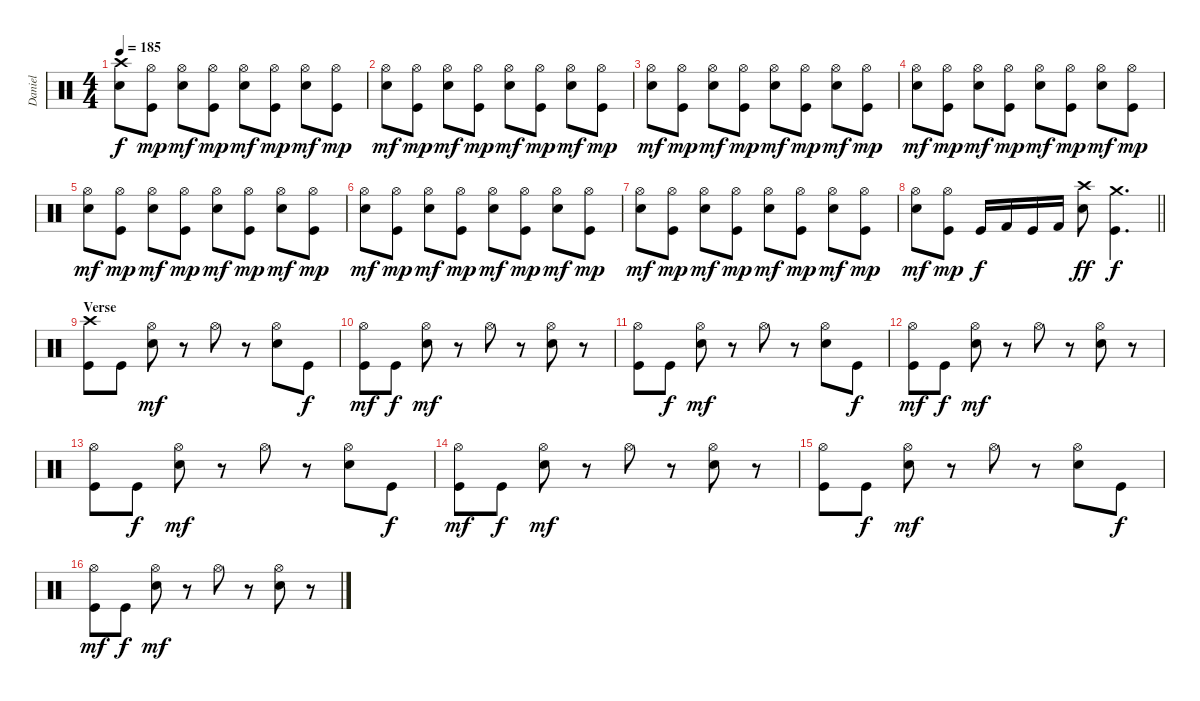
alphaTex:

\track ("Daniel" "Daniel") {instrument percussion}
\staff {score}
\articulation defaults
\ts (4 4)
\tempo 185
\clef neutral
\ks c
("Electric Snare (hit)" "Crash high (hit)").8{dy f} ("Kick (hit)" "Hi-Hat (open)").8{dy mp} ("Electric Snare (hit)" "Hi-Hat (open)").8{dy mf} ("Kick (hit)" "Hi-Hat (open)").8{dy mp} ("Electric Snare (hit)" "Hi-Hat (open)").8{dy mf} ("Kick (hit)" "Hi-Hat (open)").8{dy mp} ("Electric Snare (hit)" "Hi-Hat (open)").8{dy mf} ("Kick (hit)" "Hi-Hat (open)").8{dy mp} |
("Electric Snare (hit)" "Hi-Hat (open)").8{dy mf} ("Kick (hit)" "Hi-Hat (open)").8{dy mp} ("Electric Snare (hit)" "Hi-Hat (open)").8{dy mf} ("Kick (hit)" "Hi-Hat (open)").8{dy mp} ("Electric Snare (hit)" "Hi-Hat (open)").8{dy mf} ("Kick (hit)" "Hi-Hat (open)").8{dy mp} ("Electric Snare (hit)" "Hi-Hat (open)").8{dy mf} ("Kick (hit)" "Hi-Hat (open)").8{dy mp} |
("Electric Snare (hit)" "Hi-Hat (open)").8{dy mf} ("Kick (hit)" "Hi-Hat (open)").8{dy mp} ("Electric Snare (hit)" "Hi-Hat (open)").8{dy mf} ("Kick (hit)" "Hi-Hat (open)").8{dy mp} ("Electric Snare (hit)" "Hi-Hat (open)").8{dy mf} ("Kick (hit)" "Hi-Hat (open)").8{dy mp} ("Electric Snare (hit)" "Hi-Hat (open)").8{dy mf} ("Kick (hit)" "Hi-Hat (open)").8{dy mp} |
("Electric Snare (hit)" "Hi-Hat (open)").8{dy mf} ("Kick (hit)" "Hi-Hat (open)").8{dy mp} ("Electric Snare (hit)" "Hi-Hat (open)").8{dy mf} ("Kick (hit)" "Hi-Hat (open)").8{dy mp} ("Electric Snare (hit)" "Hi-Hat (open)").8{dy mf} ("Kick (hit)" "Hi-Hat (open)").8{dy mp} ("Electric Snare (hit)" "Hi-Hat (open)").8{dy mf} ("Kick (hit)" "Hi-Hat (open)").8{dy mp} |
("Electric Snare (hit)" "Hi-Hat (open)").8{dy mf} ("Kick (hit)" "Hi-Hat (open)").8{dy mp} ("Electric Snare (hit)" "Hi-Hat (open)").8{dy mf} ("Kick (hit)" "Hi-Hat (open)").8{dy mp} ("Electric Snare (hit)" "Hi-Hat (open)").8{dy mf} ("Kick (hit)" "Hi-Hat (open)").8{dy mp} ("Electric Snare (hit)" "Hi-Hat (open)").8{dy mf} ("Kick (hit)" "Hi-Hat (open)").8{dy mp} |
("Electric Snare (hit)" "Hi-Hat (open)").8{dy mf} ("Kick (hit)" "Hi-Hat (open)").8{dy mp} ("Electric Snare (hit)" "Hi-Hat (open)").8{dy mf} ("Kick (hit)" "Hi-Hat (open)").8{dy mp} ("Electric Snare (hit)" "Hi-Hat (open)").8{dy mf} ("Kick (hit)" "Hi-Hat (open)").8{dy mp} ("Electric Snare (hit)" "Hi-Hat (open)").8{dy mf} ("Kick (hit)" "Hi-Hat (open)").8{dy mp} |
("Electric Snare (hit)" "Hi-Hat (open)").8{dy mf} ("Kick (hit)" "Hi-Hat (open)").8{dy mp} ("Electric Snare (hit)" "Hi-Hat (open)").8{dy mf} ("Kick (hit)" "Hi-Hat (open)").8{dy mp} ("Electric Snare (hit)" "Hi-Hat (open)").8{dy mf} ("Kick (hit)" "Hi-Hat (open)").8{dy mp} ("Electric Snare (hit)" "Hi-Hat (open)").8{dy mf} ("Kick (hit)" "Hi-Hat (open)").8{dy mp} |
\barLineRight lightlight
("Electric Snare (hit)" "Hi-Hat (open)").8{dy mf} ("Kick (hit)" "Hi-Hat (open)").8{dy mp} "Kick (hit)".16{dy f} "Kick (hit) 2".16 "Kick (hit)".16 "Kick (hit) 2".16 ("Electric Snare (hit)" "Crash high (hit)").8{dy ff} ("Kick (hit)" "Crash medium (hit)").4{d dy f} |
\section ("" "Verse")
("Kick (hit)" "Crash high (hit)").8 "Kick (hit)".8 ("Electric Snare (hit)" "Hi-Hat (open)").8{dy mf} r.8 "Hi-Hat (open)".8 r.8 ("Electric Snare (hit)" "Hi-Hat (open)").8 "Kick (hit)".8{dy f} |
("Kick (hit)" "Hi-Hat (open)").8{dy mf} "Kick (hit)".8{dy f} ("Electric Snare (hit)" "Hi-Hat (open)").8{dy mf} r.8 "Hi-Hat (open)".8 r.8 ("Electric Snare (hit)" "Hi-Hat (open)").8 r.8 |
("Kick (hit)" "Hi-Hat (open)").8 "Kick (hit)".8{dy f} ("Electric Snare (hit)" "Hi-Hat (open)").8{dy mf} r.8 "Hi-Hat (open)".8 r.8 ("Electric Snare (hit)" "Hi-Hat (open)").8 "Kick (hit)".8{dy f} |
("Kick (hit)" "Hi-Hat (open)").8{dy mf} "Kick (hit)".8{dy f} ("Electric Snare (hit)" "Hi-Hat (open)").8{dy mf} r.8 "Hi-Hat (open)".8 r.8 ("Electric Snare (hit)" "Hi-Hat (open)").8 r.8 |
("Kick (hit)" "Hi-Hat (open)").8 "Kick (hit)".8{dy f} ("Electric Snare (hit)" "Hi-Hat (open)").8{dy mf} r.8 "Hi-Hat (open)".8 r.8 ("Electric Snare (hit)" "Hi-Hat (open)").8 "Kick (hit)".8{dy f} |
("Kick (hit)" "Hi-Hat (open)").8{dy mf} "Kick (hit)".8{dy f} ("Electric Snare (hit)" "Hi-Hat (open)").8{dy mf} r.8 "Hi-Hat (open)".8 r.8 ("Electric Snare (hit)" "Hi-Hat (open)").8 r.8 |
("Kick (hit)" "Hi-Hat (open)").8 "Kick (hit)".8{dy f} ("Electric Snare (hit)" "Hi-Hat (open)").8{dy mf} r.8 "Hi-Hat (open)".8 r.8 ("Electric Snare (hit)" "Hi-Hat (open)").8 "Kick (hit)".8{dy f} |
("Kick (hit)" "Hi-Hat (open)").8{dy mf} "Kick (hit)".8{dy f} ("Electric Snare (hit)" "Hi-Hat (open)").8{dy mf} r.8 "Hi-Hat (open)".8 r.8 ("Electric Snare (hit)" "Hi-Hat (open)").8 r.8
